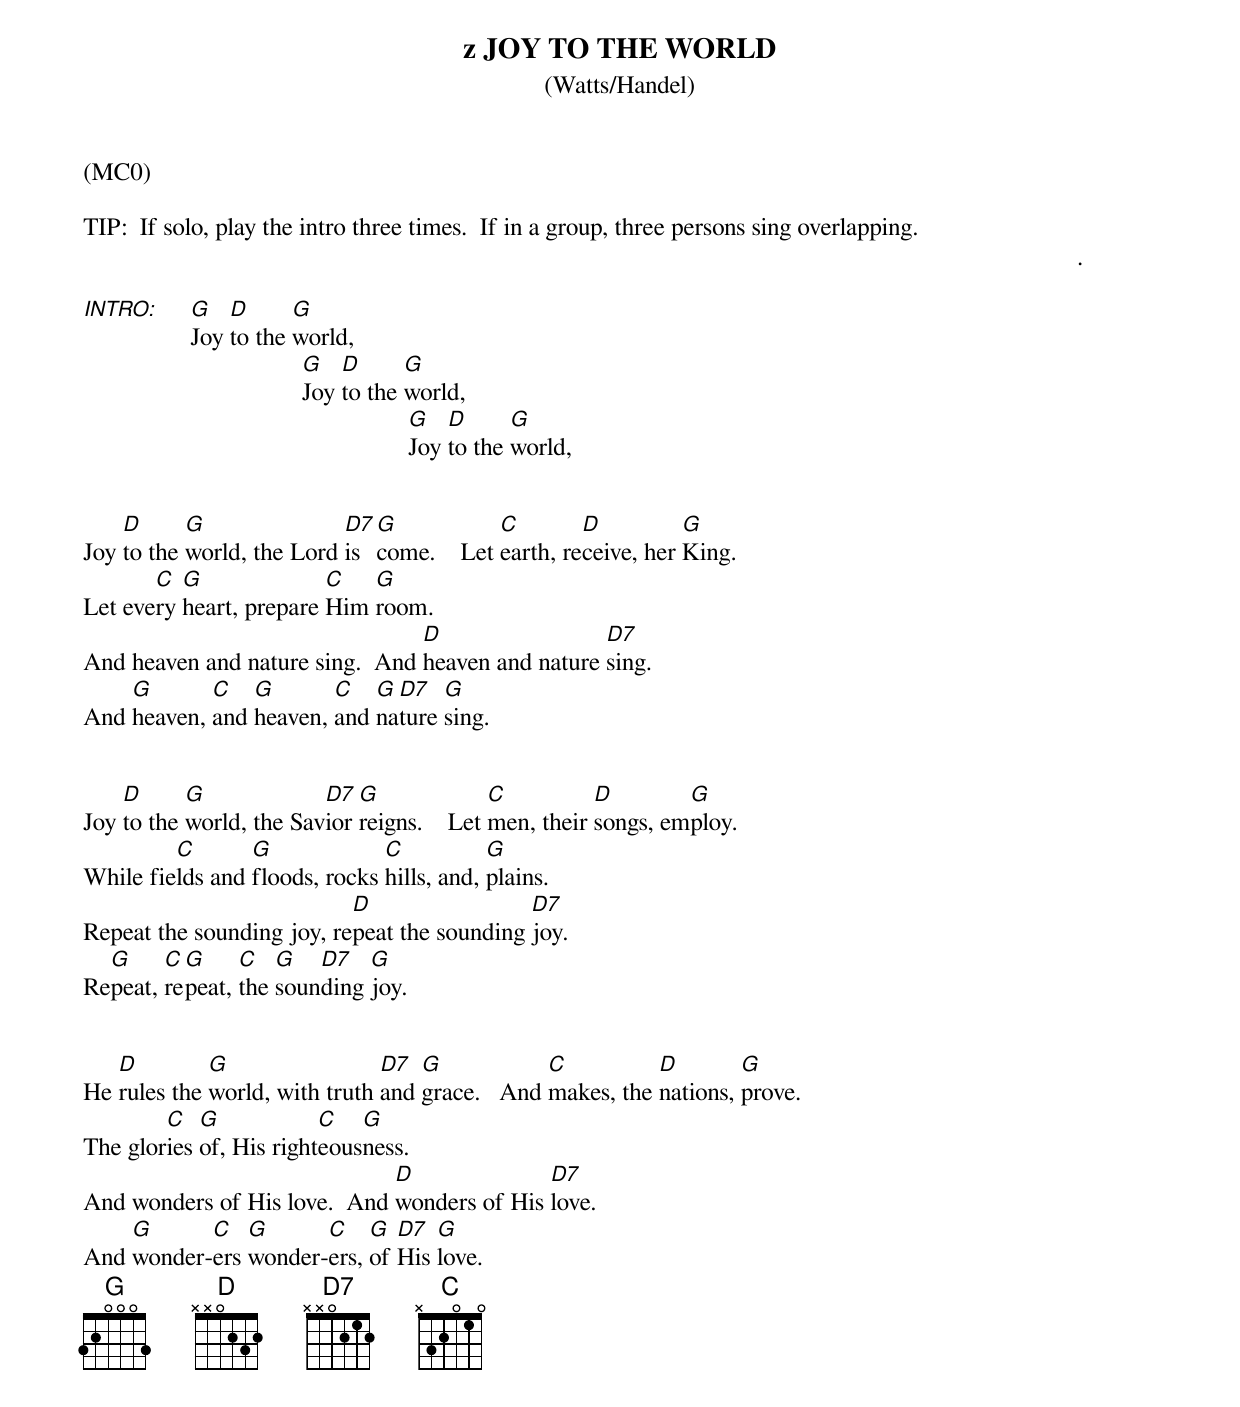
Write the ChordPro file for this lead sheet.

{t: z JOY TO THE WORLD}
{st: (Watts/Handel) }
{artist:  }
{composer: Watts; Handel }


(MC0)

TIP:  If solo, play the intro three times.  If in a group, three persons sing overlapping.
                                                                                                                                                               .

[INTRO:]     [G]Joy [D]to the [G]world,
                                   [G]Joy [D]to the [G]world,
                                                    [G]Joy [D]to the [G]world,


Joy [D]to the [G]world, the Lord [D7]is [G]come.    Let [C]earth, re[D]ceive, her [G]King.
Let eve[C]ry [G]heart, prepare [C]Him [G]room.
And heaven and nature sing.  And [D]heaven and nature [D7]sing.
And [G]heaven, [C]and [G]heaven, [C]and [G]na[D7]ture [G]sing.


Joy [D]to the [G]world, the Sav[D7]ior [G]reigns.    Let [C]men, their [D]songs, em[G]ploy.
While fie[C]lds and [G]floods, rocks [C]hills, and, [G]plains.
Repeat the sounding joy, re[D]peat the sounding [D7]joy.
Re[G]peat, [C]re[G]peat, [C]the [G]soun[D7]ding [G]joy.


He [D]rules the [G]world, with truth [D7]and [G]grace.   And [C]makes, the [D]nations, [G]prove.
The glor[C]ies [G]of, His right[C]eous[G]ness.
And wonders of His love.  And [D]wonders of His [D7]love.
And [G]wonder-[C]ers [G]wonder-[C]ers, [G]of [D7]His [G]love.
